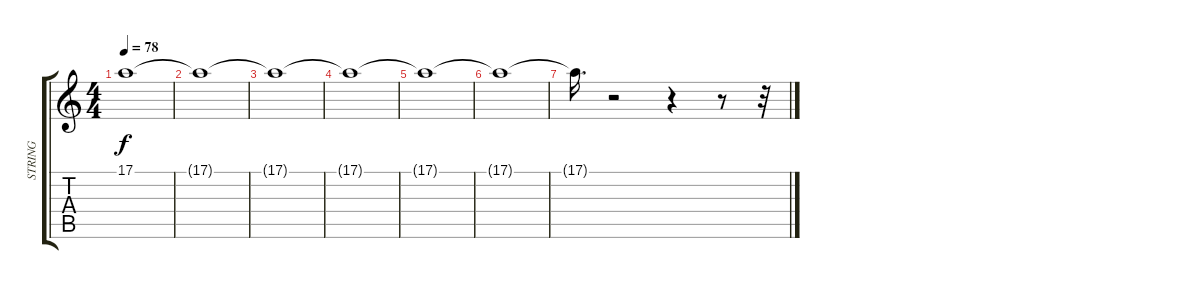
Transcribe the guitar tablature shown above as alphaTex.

\track ("STRING" "STRING") {instrument stringensemble1}
\staff {score tabs}
\tuning (E4 B3 G3 D3 A2 E2) {hide}
\ts (4 4)
\tempo 78
\clef g2
\ks c
17.1{t}.1{dy f} |
17.1{t}.1 |
17.1{t}.1 |
17.1{t}.1 |
17.1{t}.1 |
17.1{t}.1 |
17.1{t}.16{d} r.2 r.4 r.8 r.32
